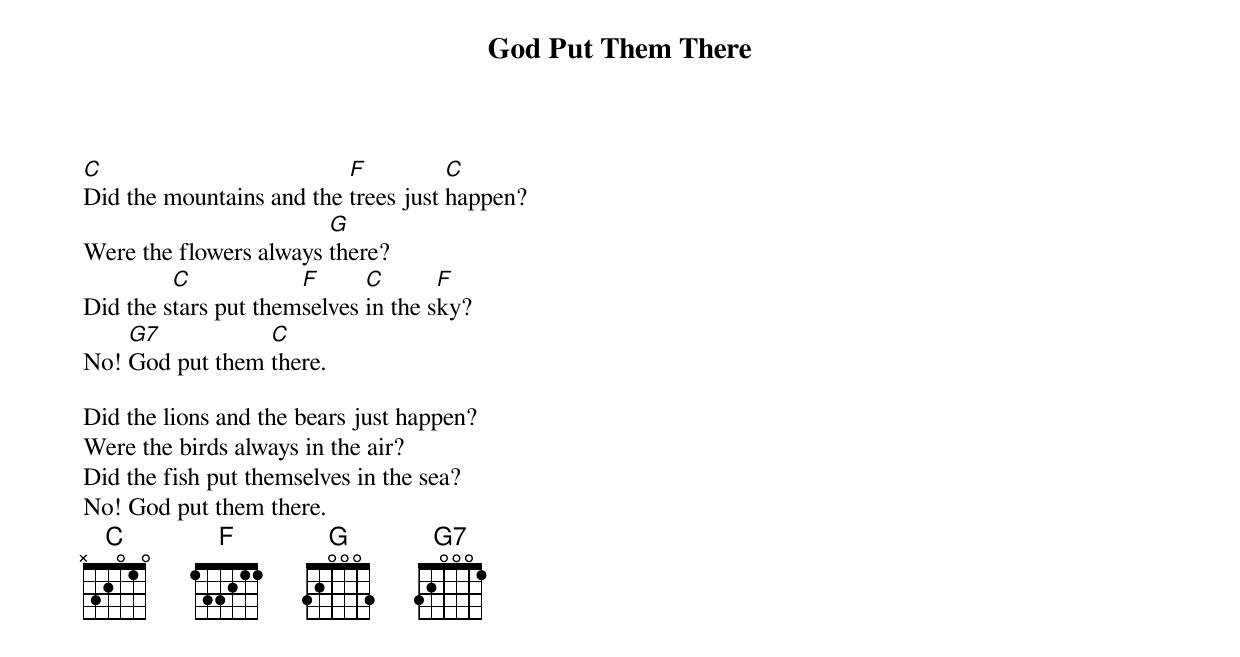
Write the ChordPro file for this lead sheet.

{title: God Put Them There}


[C]Did the mountains and the [F]trees just [C]happen?
Were the flowers always [G]there?
Did the s[C]tars put them[F]selves [C]in the s[F]ky?
No! [G7]God put them [C]there.

Did the lions and the bears just happen?
Were the birds always in the air?
Did the fish put themselves in the sea?
No! God put them there.
